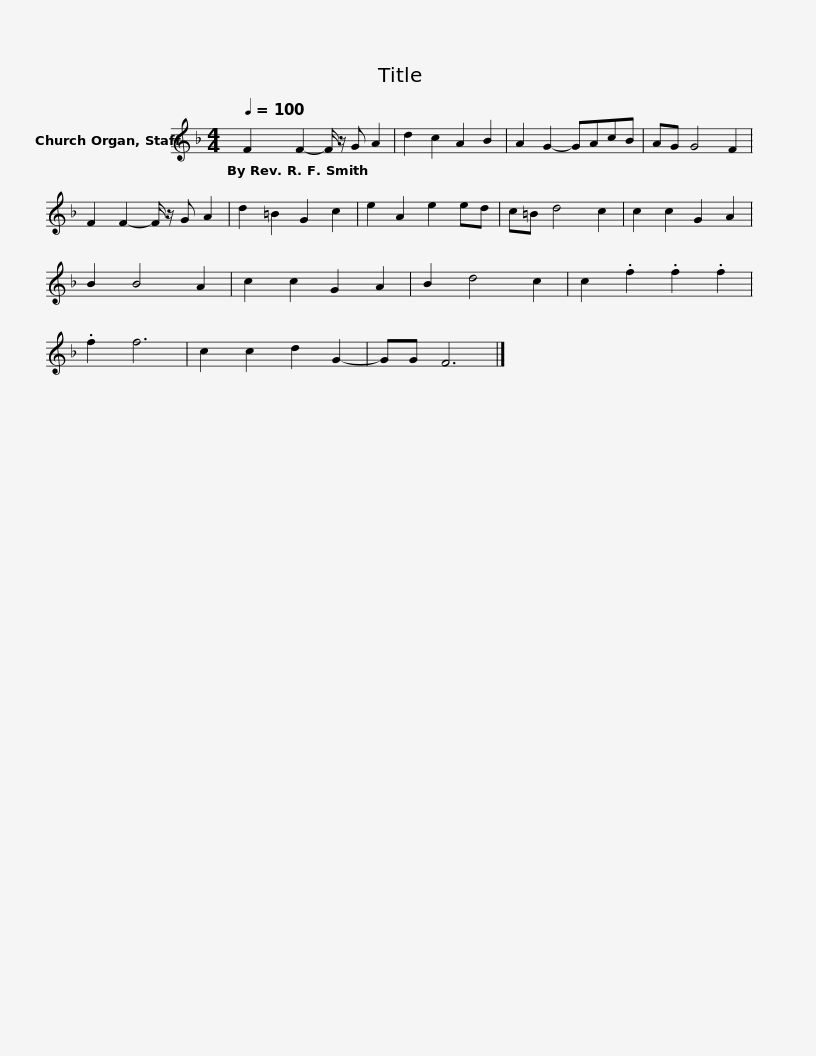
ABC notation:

X:1
L:1/8
Q:1/4=100
M:4/4
I:linebreak $
K:F
V:1 treble
V:1
 F2 F2- F/ z/ G A2 | d2 c2 A2 B2 | A2 G2- GAcB | AG G4 F2 | F2 F2- F/ z/ G A2 | %5
 d2 =B2 G2 c2 | e2 A2 e2 ed | c=B d4 c2 |$ c2 c2 G2 A2 | B2 B4 A2 | %10
 c2 c2 G2 A2 | B2 d4 c2 | c2 .f2 .f2 .f2 | .f2 f6 | c2 c2 d2 G2- | %15
 GG F6 |] %16
